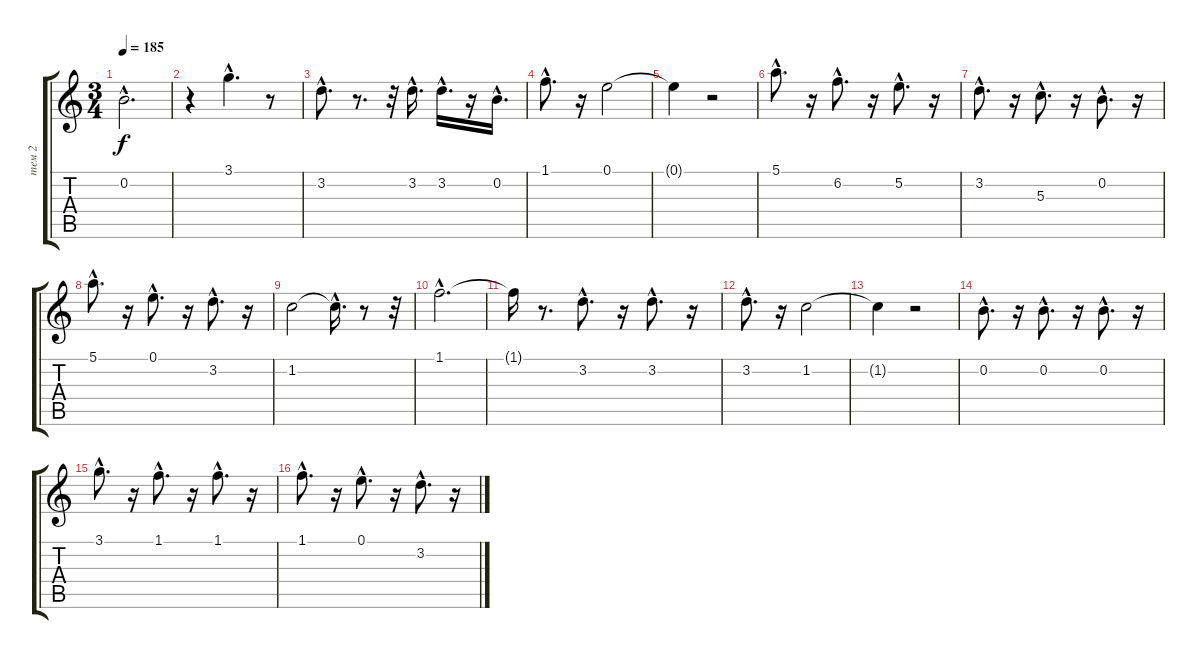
\track ("тем 2" "тем 2") {instrument acousticguitarsteel}
\staff {score tabs}
\tuning (E4 B3 G3 D3 A2 E2) {hide}
\ts (3 4)
\tempo 185
\clef g2
\ks c
0.2{hac}.2{d dy f} |
r.4 3.1{hac}.4{d} r.8 |
3.2{hac}.8{d} r.8{d} r.32 3.2{hac}.16{d} 3.2{hac}.16{d} r.16 0.2{hac}.16{d} |
1.1{hac}.8{d} r.16 0.1.2 |
0.1{t}.4 r.2 |
5.1{hac}.8{d} r.16 6.2{hac}.8{d} r.16 5.2{hac}.8{d} r.16 |
3.2{hac}.8{d} r.16 5.3{hac}.8{d} r.16 0.2{hac}.8{d} r.16 |
5.1{hac}.8{d} r.16 0.1{hac}.8{d} r.16 3.2{hac}.8{d} r.16 |
1.2.2 1.2{hac t}.16{d} r.8 r.32 |
1.1{hac}.2{d} |
1.1{t}.16 r.8{d} 3.2{hac}.8{d} r.16 3.2{hac}.8{d} r.16 |
3.2{hac}.8{d} r.16 1.2.2 |
1.2{t}.4 r.2 |
0.2{hac}.8{d} r.16 0.2{hac}.8{d} r.16 0.2{hac}.8{d} r.16 |
3.1{hac}.8{d} r.16 1.1{hac}.8{d} r.16 1.1{hac}.8{d} r.16 |
1.1{hac}.8{d} r.16 0.1{hac}.8{d} r.16 3.2{hac}.8{d} r.16
